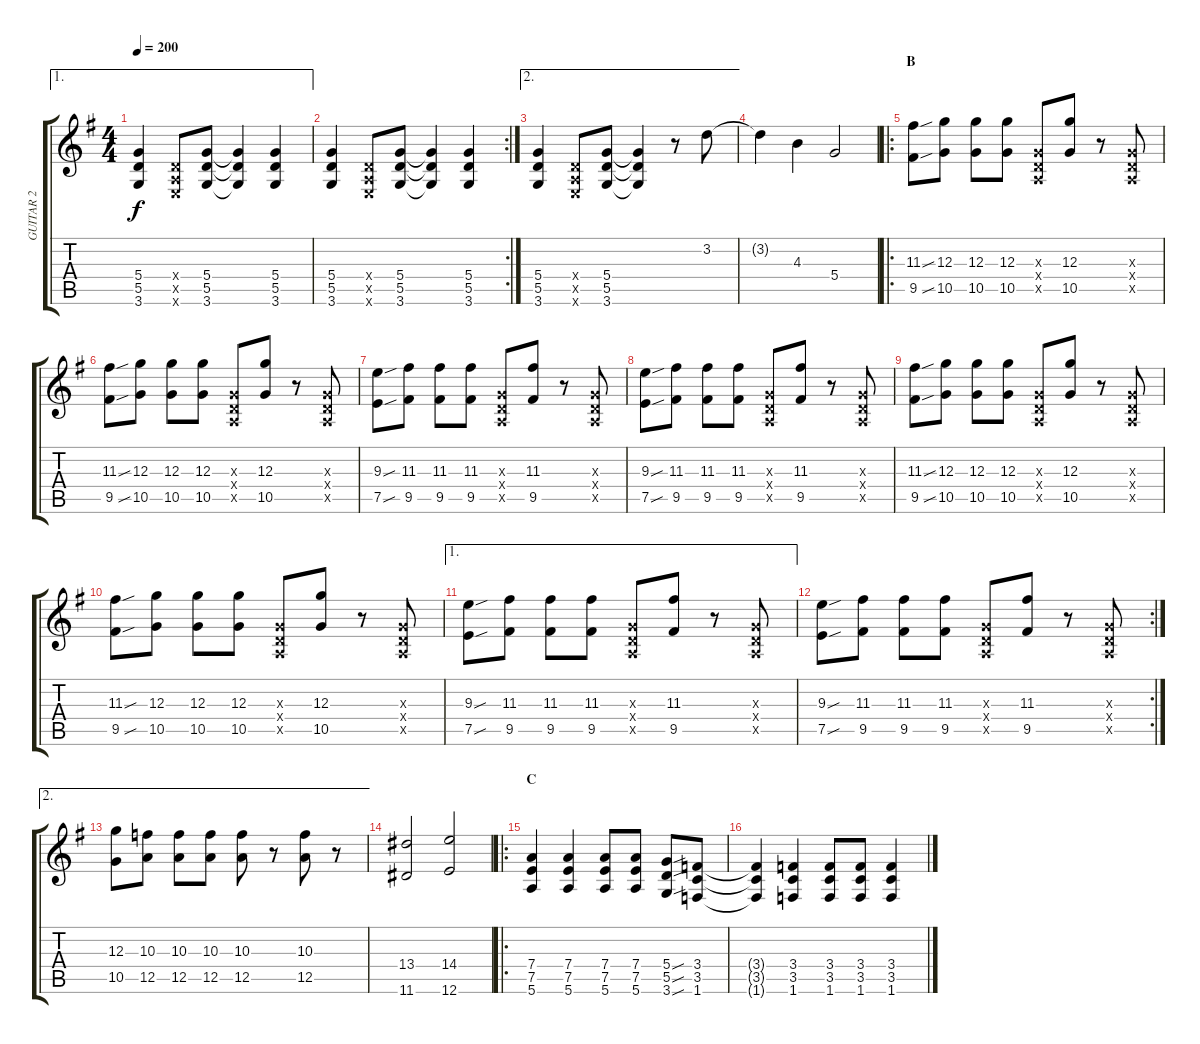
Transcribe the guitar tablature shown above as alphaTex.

\track ("GUITAR 2" "GUITAR 2") {instrument distortionguitar}
\staff {score tabs}
\tuning (E4 B3 G3 D3 A2 E2) {hide}
\ae 1
\ts (4 4)
\tempo 200
\clef g2
\ks eminor
(5.4 5.5 3.6).4{dy f} (0.4{x} 0.5{x} 0.6{x}).8 (5.4 5.5 3.6).8 (5.4{t} 5.5{t} 3.6{t}).4 (5.4 5.5 3.6).4 |
\rc 2
(5.4 5.5 3.6).4 (0.4{x} 0.5{x} 0.6{x}).8 (5.4 5.5 3.6).8 (5.4{t} 5.5{t} 3.6{t}).4 (5.4 5.5 3.6).4 |
\ae 2
(5.4 5.5 3.6).4 (0.4{x} 0.5{x} 0.6{x}).8 (5.4 5.5 3.6).8 (5.4{t} 5.5{t} 3.6{t}).4 r.8 3.2.8{instrument electricguitarclean} |
3.2{t}.4 4.3.4 5.4.2 |
\ro
\section ("" "B")
(11.3{sou} 9.5{sou}).8{volume 11 instrument distortionguitar} (12.3 10.5).8 (12.3 10.5).8 (12.3 10.5).8 (0.3{x} 0.4{x} 0.5{x}).8 (12.3 10.5).8 r.8 (0.3{x} 0.4{x} 0.5{x}).8 |
(11.3{sou} 9.5{sou}).8 (12.3 10.5).8 (12.3 10.5).8 (12.3 10.5).8 (0.3{x} 0.4{x} 0.5{x}).8 (12.3 10.5).8 r.8 (0.3{x} 0.4{x} 0.5{x}).8 |
(9.3{sou} 7.5{sou}).8 (11.3 9.5).8 (11.3 9.5).8 (11.3 9.5).8 (0.3{x} 0.4{x} 0.5{x}).8 (11.3 9.5).8 r.8 (0.3{x} 0.4{x} 0.5{x}).8 |
(9.3{sou} 7.5{sou}).8 (11.3 9.5).8 (11.3 9.5).8 (11.3 9.5).8 (0.3{x} 0.4{x} 0.5{x}).8 (11.3 9.5).8 r.8 (0.3{x} 0.4{x} 0.5{x}).8 |
(11.3{sou} 9.5{sou}).8 (12.3 10.5).8 (12.3 10.5).8 (12.3 10.5).8 (0.3{x} 0.4{x} 0.5{x}).8 (12.3 10.5).8 r.8 (0.3{x} 0.4{x} 0.5{x}).8 |
(11.3{sou} 9.5{sou}).8 (12.3 10.5).8 (12.3 10.5).8 (12.3 10.5).8 (0.3{x} 0.4{x} 0.5{x}).8 (12.3 10.5).8 r.8 (0.3{x} 0.4{x} 0.5{x}).8 |
\ae 1
(9.3{sou} 7.5{sou}).8 (11.3 9.5).8 (11.3 9.5).8 (11.3 9.5).8 (0.3{x} 0.4{x} 0.5{x}).8 (11.3 9.5).8 r.8 (0.3{x} 0.4{x} 0.5{x}).8 |
\rc 2
(9.3{sou} 7.5{sou}).8 (11.3 9.5).8 (11.3 9.5).8 (11.3 9.5).8 (0.3{x} 0.4{x} 0.5{x}).8 (11.3 9.5).8 r.8 (0.3{x} 0.4{x} 0.5{x}).8 |
\ae 2
(12.3 10.5).8 (10.3 12.5).8 (10.3 12.5).8 (10.3 12.5).8 (10.3 12.5).8 r.8 (10.3 12.5).8 r.8 |
(13.4 11.6).2 (14.4 12.6).2 |
\ro
\section ("" "C")
(7.4 7.5 5.6).4{volume 13} (7.4 7.5 5.6).4 (7.4 7.5 5.6).8 (7.4 7.5 5.6).8 (5.4{sou} 5.5{sou} 3.6{sou}).8 (3.4 3.5 1.6).8 |
(3.4{t} 3.5{t} 1.6{t}).4 (3.4 3.5 1.6).4 (3.4 3.5 1.6).8 (3.4 3.5 1.6).8 (3.4 3.5 1.6).4
